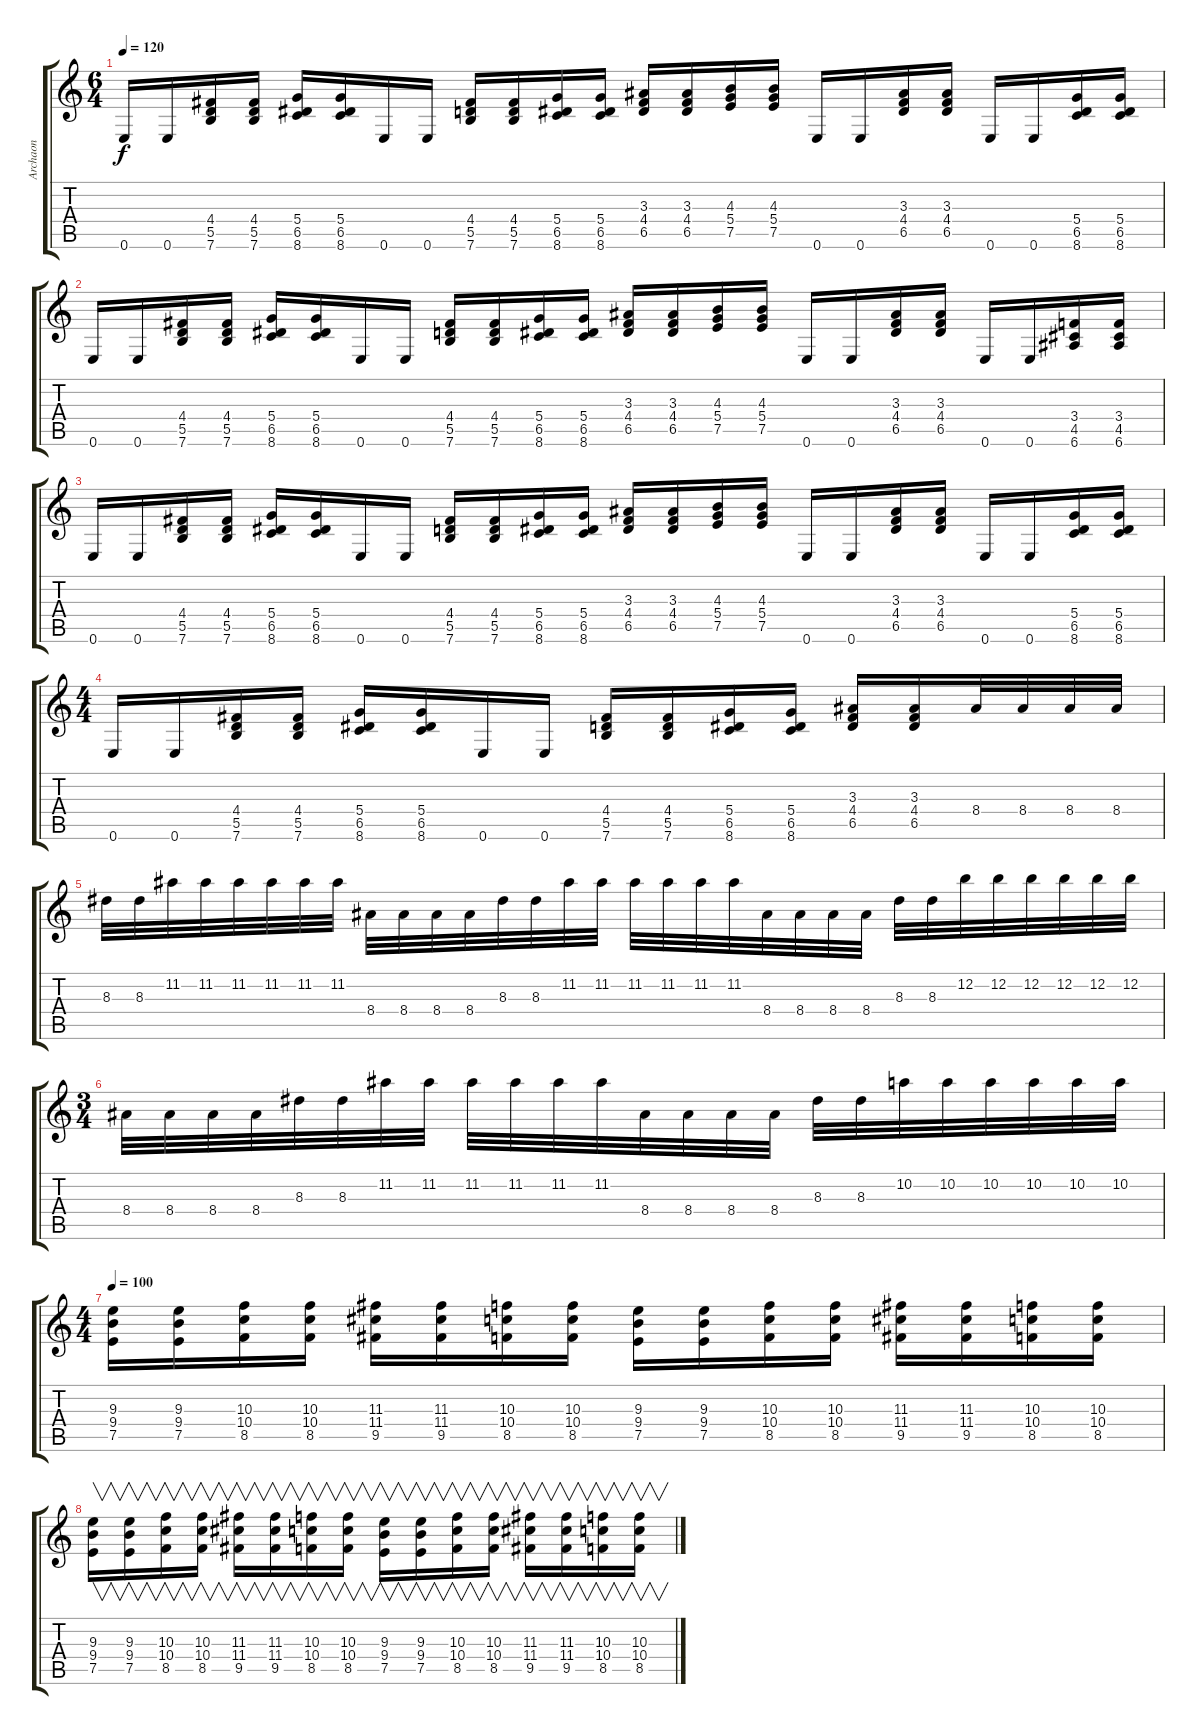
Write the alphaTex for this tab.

\track ("Archaon" "Archaon") {instrument distortionguitar}
\staff {score tabs}
\tuning (E4 B3 G3 D3 A2 E2) {hide}
\ts (6 4)
\tempo 120
\clef g2
\ks c
0.6.16{dy f} 0.6.16 (4.4 5.5 7.6).16 (4.4 5.5 7.6).16 (5.4 6.5 8.6).16 (5.4 6.5 8.6).16 0.6.16 0.6.16 (4.4 5.5 7.6).16 (4.4 5.5 7.6).16 (5.4 6.5 8.6).16 (5.4 6.5 8.6).16 (3.3 4.4 6.5).16 (3.3 4.4 6.5).16 (4.3 5.4 7.5).16 (4.3 5.4 7.5).16 0.6.16 0.6.16 (3.3 4.4 6.5).16 (3.3 4.4 6.5).16 0.6.16 0.6.16 (5.4 6.5 8.6).16 (5.4 6.5 8.6).16 |
0.6.16 0.6.16 (4.4 5.5 7.6).16 (4.4 5.5 7.6).16 (5.4 6.5 8.6).16 (5.4 6.5 8.6).16 0.6.16 0.6.16 (4.4 5.5 7.6).16 (4.4 5.5 7.6).16 (5.4 6.5 8.6).16 (5.4 6.5 8.6).16 (3.3 4.4 6.5).16 (3.3 4.4 6.5).16 (4.3 5.4 7.5).16 (4.3 5.4 7.5).16 0.6.16 0.6.16 (3.3 4.4 6.5).16 (3.3 4.4 6.5).16 0.6.16 0.6.16 (3.4 4.5 6.6).16 (3.4 4.5 6.6).16 |
0.6.16 0.6.16 (4.4 5.5 7.6).16 (4.4 5.5 7.6).16 (5.4 6.5 8.6).16 (5.4 6.5 8.6).16 0.6.16 0.6.16 (4.4 5.5 7.6).16 (4.4 5.5 7.6).16 (5.4 6.5 8.6).16 (5.4 6.5 8.6).16 (3.3 4.4 6.5).16 (3.3 4.4 6.5).16 (4.3 5.4 7.5).16 (4.3 5.4 7.5).16 0.6.16 0.6.16 (3.3 4.4 6.5).16 (3.3 4.4 6.5).16 0.6.16 0.6.16 (5.4 6.5 8.6).16 (5.4 6.5 8.6).16 |
\ts (4 4)
0.6.16 0.6.16 (4.4 5.5 7.6).16 (4.4 5.5 7.6).16 (5.4 6.5 8.6).16 (5.4 6.5 8.6).16 0.6.16 0.6.16 (4.4 5.5 7.6).16 (4.4 5.5 7.6).16 (5.4 6.5 8.6).16 (5.4 6.5 8.6).16 (3.3 4.4 6.5).16 (3.3 4.4 6.5).16 8.4.32 8.4.32 8.4.32 8.4.32 |
8.3.32 8.3.32 11.2.32 11.2.32 11.2.32 11.2.32 11.2.32 11.2.32 8.4.32 8.4.32 8.4.32 8.4.32 8.3.32 8.3.32 11.2.32 11.2.32 11.2.32 11.2.32 11.2.32 11.2.32 8.4.32 8.4.32 8.4.32 8.4.32 8.3.32 8.3.32 12.2.32 12.2.32 12.2.32 12.2.32 12.2.32 12.2.32 |
\ts (3 4)
8.4.32 8.4.32 8.4.32 8.4.32 8.3.32 8.3.32 11.2.32 11.2.32 11.2.32 11.2.32 11.2.32 11.2.32 8.4.32 8.4.32 8.4.32 8.4.32 8.3.32 8.3.32 10.2.32 10.2.32 10.2.32 10.2.32 10.2.32 10.2.32 |
\ts (4 4)
\tempo 100
(9.3 9.4 7.5).16 (9.3 9.4 7.5).16 (10.3 10.4 8.5).16 (10.3 10.4 8.5).16 (11.3 11.4 9.5).16 (11.3 11.4 9.5).16 (10.3 10.4 8.5).16 (10.3 10.4 8.5).16 (9.3 9.4 7.5).16 (9.3 9.4 7.5).16 (10.3 10.4 8.5).16 (10.3 10.4 8.5).16 (11.3 11.4 9.5).16 (11.3 11.4 9.5).16 (10.3 10.4 8.5).16 (10.3 10.4 8.5).16 |
(9.3 9.4 7.5).16{v} (9.3 9.4 7.5).16{v} (10.3 10.4 8.5).16{v} (10.3 10.4 8.5).16{v} (11.3 11.4 9.5).16{v} (11.3 11.4 9.5).16{v} (10.3 10.4 8.5).16{v} (10.3 10.4 8.5).16{v} (9.3 9.4 7.5).16{v} (9.3 9.4 7.5).16{v} (10.3 10.4 8.5).16{v} (10.3 10.4 8.5).16{v} (11.3 11.4 9.5).16{v} (11.3 11.4 9.5).16{v} (10.3 10.4 8.5).16{v} (10.3 10.4 8.5).16{v}
